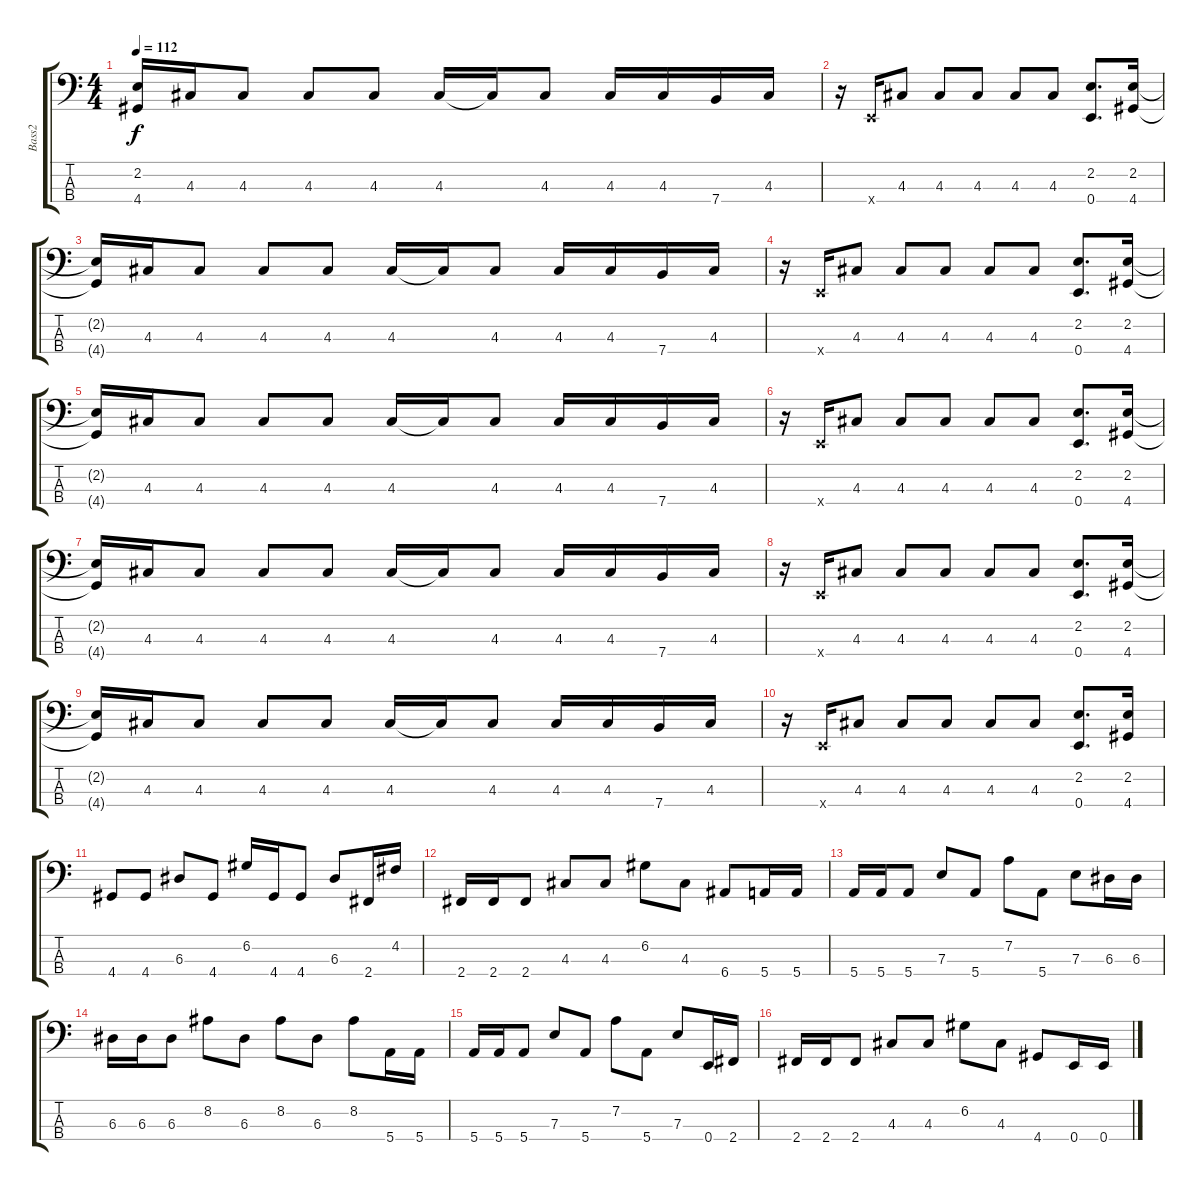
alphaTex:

\track ("Bass2" "Bass2") {instrument electricbassfinger}
\staff {score tabs}
\tuning (G2 D2 A1 E1) {hide}
\ts (4 4)
\tempo 112
\clef f4
\ks c
(2.2{t} 4.4{t}).16{dy f} 4.3.16 4.3.8 4.3.8 4.3.8 4.3.16 4.3{t}.16 4.3.8 4.3.16 4.3.16 7.4.16 4.3.16 |
r.16 0.4{x}.16 4.3.8 4.3.8 4.3.8 4.3.8 4.3.8 (2.2 0.4).8{d} (2.2 4.4).16 |
(2.2{t} 4.4{t}).16 4.3.16 4.3.8 4.3.8 4.3.8 4.3.16 4.3{t}.16 4.3.8 4.3.16 4.3.16 7.4.16 4.3.16 |
r.16 0.4{x}.16 4.3.8 4.3.8 4.3.8 4.3.8 4.3.8 (2.2 0.4).8{d} (2.2 4.4).16 |
(2.2{t} 4.4{t}).16 4.3.16 4.3.8 4.3.8 4.3.8 4.3.16 4.3{t}.16 4.3.8 4.3.16 4.3.16 7.4.16 4.3.16 |
r.16 0.4{x}.16 4.3.8 4.3.8 4.3.8 4.3.8 4.3.8 (2.2 0.4).8{d} (2.2 4.4).16 |
(2.2{t} 4.4{t}).16 4.3.16 4.3.8 4.3.8 4.3.8 4.3.16 4.3{t}.16 4.3.8 4.3.16 4.3.16 7.4.16 4.3.16 |
r.16 0.4{x}.16 4.3.8 4.3.8 4.3.8 4.3.8 4.3.8 (2.2 0.4).8{d} (2.2 4.4).16 |
(2.2{t} 4.4{t}).16 4.3.16 4.3.8 4.3.8 4.3.8 4.3.16 4.3{t}.16 4.3.8 4.3.16 4.3.16 7.4.16 4.3.16 |
r.16 0.4{x}.16 4.3.8 4.3.8 4.3.8 4.3.8 4.3.8 (2.2 0.4).8{d} (2.2 4.4).16 |
4.4.8 4.4.8 6.3.8 4.4.8 6.2.16 4.4.16 4.4.8 6.3.8 2.4.16 4.2.16 |
2.4.16 2.4.16 2.4.8 4.3.8 4.3.8 6.2.8 4.3.8 6.4.8 5.4.16 5.4.16 |
5.4.16 5.4.16 5.4.8 7.3.8 5.4.8 7.2.8 5.4.8 7.3.8 6.3.16 6.3.16 |
6.3.16 6.3.16 6.3.8 8.2.8 6.3.8 8.2.8 6.3.8 8.2.8 5.4.16 5.4.16 |
5.4.16 5.4.16 5.4.8 7.3.8 5.4.8 7.2.8 5.4.8 7.3.8 0.4.16 2.4.16 |
2.4.16 2.4.16 2.4.8 4.3.8 4.3.8 6.2.8 4.3.8 4.4.8 0.4.16 0.4.16
